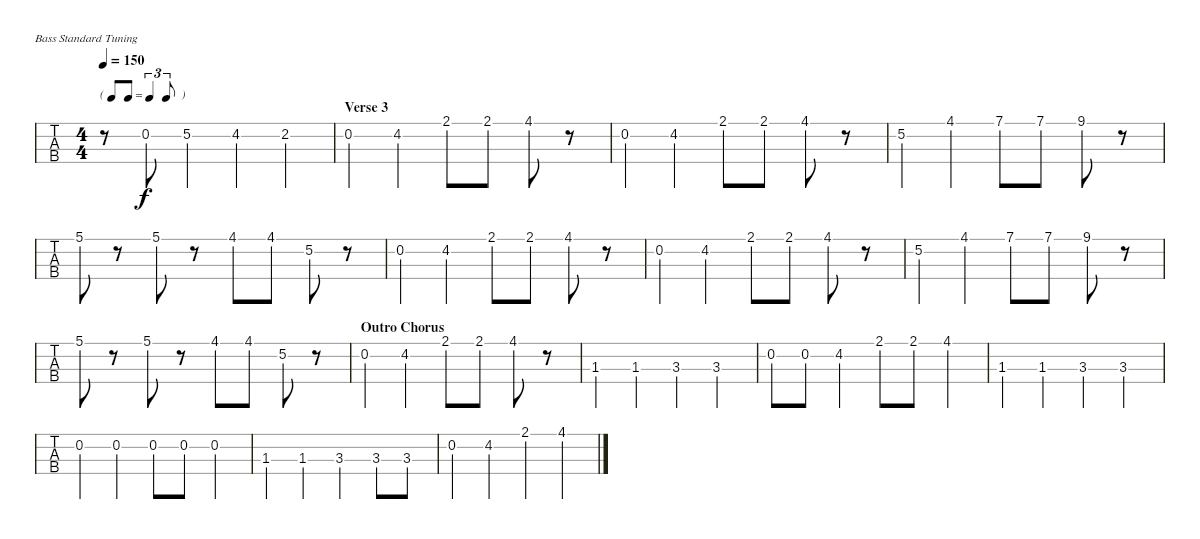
\bracketExtendMode nobrackets
\singleTrackTrackNamePolicy hidden
\multiTrackTrackNamePolicy hidden
\firstSystemTrackNameMode fullname
\firstSystemTrackNameOrientation horizontal
\otherSystemsTrackNameOrientation horizontal
\defaultBarNumberDisplay Hide
\track ("Bass" "E-Bass") {instrument electricbassfinger}
\staff {tabs}
\tuning (G2 D2 A1 E1)
\ts (4 4)
\tf triplet8th
\tempo 150
\clef f4
\ks d
r.8{dy f} 0.2.8 5.2.4 4.2.4 2.2.4 |
\section ("" "Verse 3")
0.2.4 4.2.4 2.1.8 2.1.8 4.1.8 r.8 |
0.2.4 4.2.4 2.1.8 2.1.8 4.1.8 r.8 |
5.2.4 4.1.4 7.1.8 7.1.8 9.1.8 r.8 |
5.1.8 r.8 5.1.8 r.8 4.1.8 4.1.8 5.2.8 r.8 |
0.2.4 4.2.4 2.1.8 2.1.8 4.1.8 r.8 |
0.2.4 4.2.4 2.1.8 2.1.8 4.1.8 r.8 |
5.2.4 4.1.4 7.1.8 7.1.8 9.1.8 r.8 |
\scale
0.615385 5.1.8 r.8 5.1.8 r.8 4.1.8 4.1.8 5.2.8 r.8 |
\section ("" "Outro Chorus")
\scale
0.384615 0.2.4 4.2.4 2.1.8 2.1.8 4.1.8 r.8 |
1.3.4 1.3.4 3.3.4 3.3.4 |
0.2.8 0.2.8 4.2.4 2.1.8 2.1.8 4.1.4 |
1.3.4 1.3.4 3.3.4 3.3.4 |
0.2.4 0.2.4 0.2.8 0.2.8 0.2.4 |
1.3.4 1.3.4 3.3.4 3.3.8 3.3.8 |
0.2.4 4.2.4 2.1.4 4.1.4
